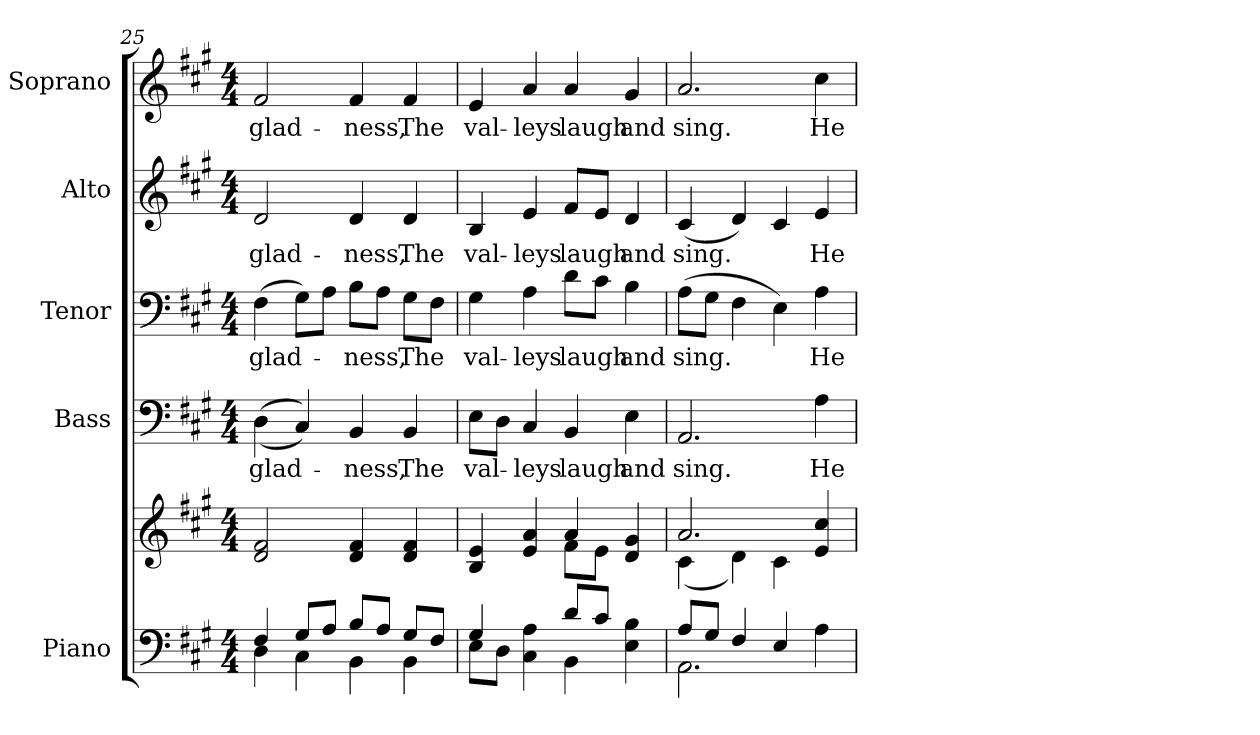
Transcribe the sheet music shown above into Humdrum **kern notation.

**kern	**kern	**kern	**text	**kern	**text	**kern	**text	**kern	**text
*part5	*part5	*part4	*part4	*part3	*part3	*part2	*part2	*part1	*part1
*staff6	*staff5	*staff4	*staff4	*staff3	*staff3	*staff2	*staff2	*staff1	*staff1
*I"Piano	*	*I"Bass	*	*I"Tenor	*	*I"Alto	*	*I"Soprano	*
*I'Pno.	*	*I'B.	*	*I'T.	*	*I'A.	*	*I'S.	*
*clefF4	*clefG2	*clefF4	*	*clefF4	*	*clefG2	*	*clefG2	*
*k[f#c#g#]	*k[f#c#g#]	*k[f#c#g#]	*	*k[f#c#g#]	*	*k[f#c#g#]	*	*k[f#c#g#]	*
*A:	*A:	*A:	*	*A:	*	*A:	*	*A:	*
*M4/4	*M4/4	*M4/4	*	*M4/4	*	*M4/4	*	*M4/4	*
=25	=25	=25	=25	=25	=25	=25	=25	=25	=25
*^	*	*	*	*	*	*	*	*	*
!	!	!	!	!LO:LY:b:color=#000000	!	!	!	!	!	!
!	!	!	!	!	!	!LO:LY:b:color=#000000	!	!	!	!
!	!	!	!	!	!	!	!	!LO:LY:b:color=#000000	!	!
!	!	!	!	!	!	!	!	!	!	!LO:LY:b:color=#000000
4F#i/	4Di\	2di/ 2f#i	((4Di\	glad-	(4F#i\	glad-	2di/	glad-	2f#i/	glad-
8G#i/L	4C#i\	.	4C#i/))	.	8G#i\L)	.	.	.	.	.
8Ai/J	.	.	.	.	8Ai\J	.	.	.	.	.
!	!	!	!	!LO:LY:b:color=#000000	!	!	!	!	!	!
!	!	!	!	!	!	!LO:LY:b:color=#000000	!	!	!	!
!	!	!	!	!	!	!	!	!LO:LY:b:color=#000000	!	!
!	!	!	!	!	!	!	!	!	!	!LO:LY:b:color=#000000
8Bi/L	4BBi\	4di/ 4f#i	4BBi/	-ness,	8Bi\L	-ness,	4di/	-ness,	4f#i/	-ness,
8Ai/J	.	.	.	.	8Ai\J	.	.	.	.	.
!	!	!	!	!LO:LY:b:color=#000000	!	!	!	!	!	!
!	!	!	!	!	!	!LO:LY:b:color=#000000	!	!	!	!
!	!	!	!	!	!	!	!	!LO:LY:b:color=#000000	!	!
!	!	!	!	!	!	!	!	!	!	!LO:LY:b:color=#000000
8G#i/L	4BBi\	4di/ 4f#i	4BBi/	The	8G#i\L	The	4di/	The	4f#i/	The
8F#i/J	.	.	.	.	8F#i\J	.	.	.	.	.
!!LO:PB:g=z
=26	=26	=26	=26	=26	=26	=26	=26	=26	=26	=26
*	*	*^	*	*	*	*	*	*	*	*
!	!	!	!	!	!LO:LY:b:color=#000000	!	!	!	!	!	!
!	!	!	!	!	!	!	!LO:LY:b:color=#000000	!	!	!	!
!	!	!	!	!	!	!	!	!	!LO:LY:b:color=#000000	!	!
!	!	!	!	!	!	!	!	!	!	!	!LO:LY:b:color=#000000
4G#i/	8Ei\L	4Bi/ 4ei	2ryy	8Ei\L	val-	4G#i\	val-	4Bi/	val-	4ei/	val-
.	8Di\J	.	.	8Di\J	.	.	.	.	.	.	.
!	!	!	!	!	!LO:LY:b:color=#000000	!	!	!	!	!	!
!	!	!	!	!	!	!	!LO:LY:b:color=#000000	!	!	!	!
!	!	!	!	!	!	!	!	!	!LO:LY:b:color=#000000	!	!
!	!	!	!	!	!	!	!	!	!	!	!LO:LY:b:color=#000000
4C#i\ 4Ai	4ryy	4ei/ 4ai	.	4C#i/	-leys	4Ai\	-leys	4ei/	-leys	4ai/	-leys
!	!	!	!	!	!LO:LY:b:color=#000000	!	!	!	!	!	!
!	!	!	!	!	!	!	!LO:LY:b:color=#000000	!	!	!	!
!	!	!	!	!	!	!	!	!	!LO:LY:b:color=#000000	!	!
!	!	!	!	!	!	!	!	!	!	!	!LO:LY:b:color=#000000
8di/L	4BBi\	4ai/	8f#i\L	4BBi/	laugh	8di\L	laugh	8f#i/L	laugh	4ai/	laugh
8c#i/J	.	.	8ei\J	.	.	8c#i\J	.	8ei/J	.	.	.
!	!	!	!	!	!LO:LY:b:color=#000000	!	!	!	!	!	!
!	!	!	!	!	!	!	!LO:LY:b:color=#000000	!	!	!	!
!	!	!	!	!	!	!	!	!	!LO:LY:b:color=#000000	!	!
!	!	!	!	!	!	!	!	!	!	!	!LO:LY:b:color=#000000
4Ei\ 4Bi	4ryy	4di/ 4g#i	4ryy	4Ei\	and	4Bi\	and	4di/	and	4g#i/	and
=27	=27	=27	=27	=27	=27	=27	=27	=27	=27	=27	=27
!	!	!	!	!	!LO:LY:b:color=#000000	!	!	!	!	!	!
!	!	!	!	!	!	!	!LO:LY:b:color=#000000	!	!	!	!
!	!	!	!	!	!	!	!	!	!LO:LY:b:color=#000000	!	!
!	!	!	!	!	!	!	!	!	!	!	!LO:LY:b:color=#000000
8Ai/L	2.AAi\	2.ai/	(4c#i\	2.AAi/	sing.	(8Ai\L	sing.	(4c#i/	sing.	2.ai/	sing.
8G#i/J	.	.	.	.	.	8G#i\J	.	.	.	.	.
4F#i/	.	.	4di\)	.	.	4F#i\	.	4di/)	.	.	.
4Ei/	.	.	4c#i\	.	.	4Ei\)	.	4c#i/	.	.	.
!	!	!	!	!	!LO:LY:b:color=#000000	!	!	!	!	!	!
!	!	!	!	!	!	!	!LO:LY:b:color=#000000	!	!	!	!
!	!	!	!	!	!	!	!	!	!LO:LY:b:color=#000000	!	!
!	!	!	!	!	!	!	!	!	!	!	!LO:LY:b:color=#000000
4Ai\	4ryy	4ei/ 4cc#i	4ryy	4Ai\	He	4Ai\	He	4ei/	He	4cc#i\	He
*v	*v	*	*	*	*	*	*	*	*	*	*
*	*v	*v	*	*	*	*	*	*	*	*
=	=	=	=	=	=	=	=	=	=
*-	*-	*-	*-	*-	*-	*-	*-	*-	*-
